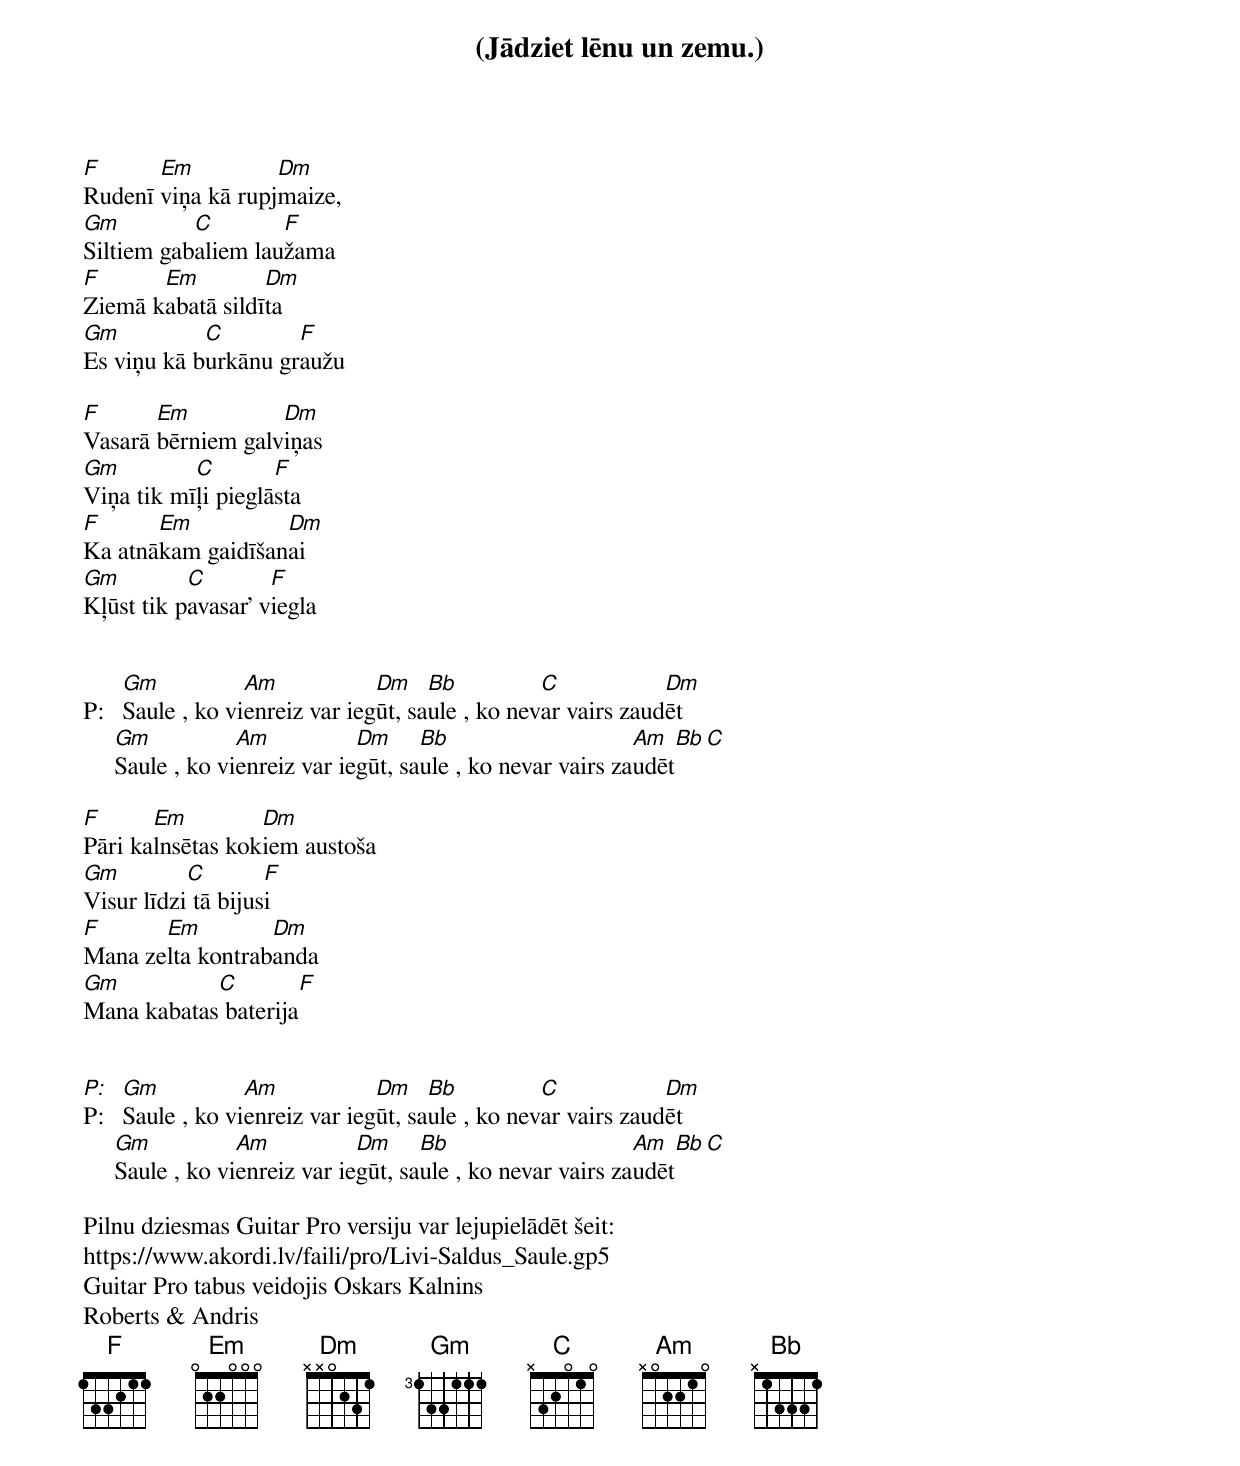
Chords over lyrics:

(Jādziet lēnu un zemu.)

F      Em          Dm
Rudenī viņa kā rupjmaize,
Gm         C        F
Siltiem gabaliem laužama
F      Em         Dm
Ziemā kabatā sildīta
Gm          C        F
Es viņu kā burkānu graužu

F      Em          Dm
Vasarā bērniem galviņas
Gm         C        F
Viņa tik mīļi pieglāsta
F      Em          Dm
Ka atnākam gaidīšanai
Gm         C        F
Kļūst tik pavasar' viegla


     Gm           Am            Dm    Bb          C            Dm
P:   Saule , ko vienreiz var iegūt, saule , ko nevar vairs zaudēt
     Gm           Am           Dm     Bb                     Am        Bb          C
     Saule , ko vienreiz var iegūt, saule , ko nevar vairs zaudēt

F      Em         Dm
Pāri kalnsētas kokiem austoša
Gm         C        F
Visur līdzi tā bijusi
F      Em         Dm
Mana zelta kontrabanda
Gm          C        F
Mana kabatas baterija


P:   Gm           Am            Dm    Bb          C            Dm
P:   Saule , ko vienreiz var iegūt, saule , ko nevar vairs zaudēt
     Gm           Am           Dm     Bb                     Am        Bb          C
     Saule , ko vienreiz var iegūt, saule , ko nevar vairs zaudēt

<p class="text-muted">Pilnu dziesmas Guitar Pro versiju var lejupielādēt šeit:
https://www.akordi.lv/faili/pro/Livi-Saldus_Saule.gp5
Guitar Pro tabus veidojis Oskars Kalnins
Roberts & Andris</p>
